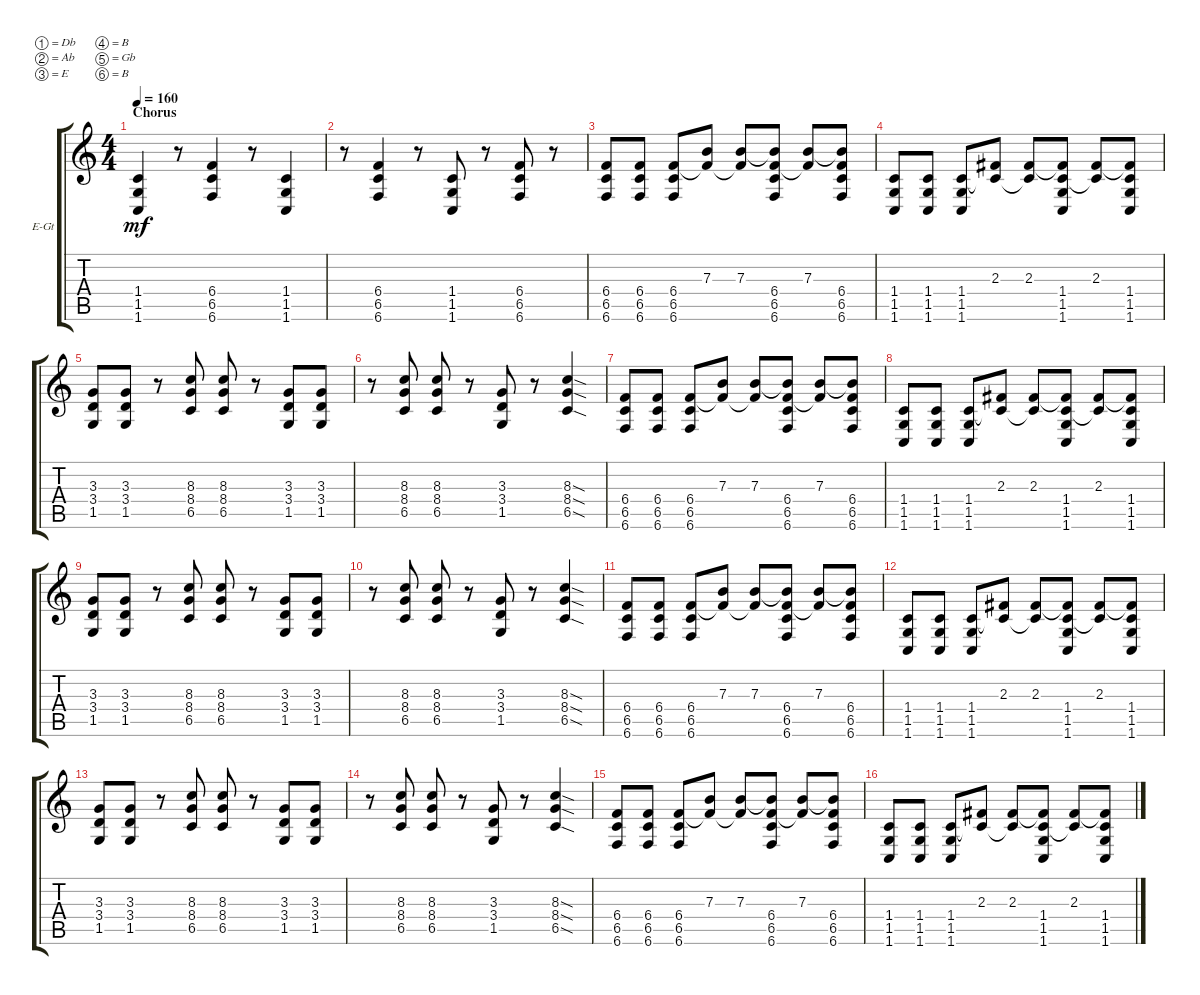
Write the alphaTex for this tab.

\defaultSystemsLayout 4
\bracketExtendMode groupsimilarinstruments
\firstSystemTrackNameOrientation horizontal
\otherSystemsTrackNameOrientation horizontal
\track ("Electric Guitar 1" "E-Gt") {instrument distortionguitar}
\staff {score tabs}
\tuning (Db4 Ab3 E3 B2 Gb2 B1)
\ts (4 4)
\section ("" "Chorus")
\tempo 160
\clef g2
\ks c
(1.5 1.4 1.6).4{dy mf} r.8 (6.4 6.5 6.6).4 r.8 (1.5 1.4 1.6).4 |
r.8 (6.4 6.5 6.6).4 r.8 (1.5 1.4 1.6).8 r.8 (6.4 6.5 6.6).8 r.8 |
(6.5 6.4 6.6).8 (6.5 6.4 6.6).8 (6.5 6.4 6.6).8 (7.3 6.4{t}).8 (7.3 6.4{t}).8 (6.4 6.6 6.5 7.3{t}).8 (7.3 6.4{t}).8 (6.4 6.6 6.5 7.3{t}).8 |
(1.5 1.6 1.4).8 (1.5 1.4 1.6).8 (1.5 1.4 1.6).8 (2.3 1.4{t}).8 (2.3 1.4{t}).8 (2.3{t} 1.4 1.6 1.5).8 (1.4{t} 2.3).8 (2.3{t} 1.4 1.5 1.6).8 |
(1.5 3.4 3.3).8 (1.5 3.4 3.3).8 r.8 (8.3 8.4 6.5).8 (8.3 8.4 6.5).8 r.8 (1.5 3.4 3.3).8 (1.5 3.4 3.3).8 |
r.8 (8.3 8.4 6.5).8 (8.3 8.4 6.5).8 r.8 (1.5 3.4 3.3).8 r.8 (8.3{sod} 8.4{sod} 6.5{sod}).4 |
(6.5 6.4 6.6).8 (6.5 6.4 6.6).8 (6.5 6.4 6.6).8 (7.3 6.4{t}).8 (7.3 6.4{t}).8 (6.4 6.6 6.5 7.3{t}).8 (7.3 6.4{t}).8 (6.4 6.6 6.5 7.3{t}).8 |
(1.5 1.6 1.4).8 (1.5 1.4 1.6).8 (1.5 1.4 1.6).8 (2.3 1.4{t}).8 (2.3 1.4{t}).8 (2.3{t} 1.4 1.6 1.5).8 (1.4{t} 2.3).8 (2.3{t} 1.4 1.5 1.6).8 |
(1.5 3.4 3.3).8 (1.5 3.4 3.3).8 r.8 (8.3 8.4 6.5).8 (8.3 8.4 6.5).8 r.8 (1.5 3.4 3.3).8 (1.5 3.4 3.3).8 |
r.8 (8.3 8.4 6.5).8 (8.3 8.4 6.5).8 r.8 (1.5 3.4 3.3).8 r.8 (8.3{sod} 8.4{sod} 6.5{sod}).4 |
(6.5 6.4 6.6).8 (6.5 6.4 6.6).8 (6.5 6.4 6.6).8 (7.3 6.4{t}).8 (7.3 6.4{t}).8 (6.4 6.6 6.5 7.3{t}).8 (7.3 6.4{t}).8 (6.4 6.6 6.5 7.3{t}).8 |
(1.5 1.6 1.4).8 (1.5 1.4 1.6).8 (1.5 1.4 1.6).8 (2.3 1.4{t}).8 (2.3 1.4{t}).8 (2.3{t} 1.4 1.6 1.5).8 (1.4{t} 2.3).8 (2.3{t} 1.4 1.5 1.6).8 |
(1.5 3.4 3.3).8 (1.5 3.4 3.3).8 r.8 (8.3 8.4 6.5).8 (8.3 8.4 6.5).8 r.8 (1.5 3.4 3.3).8 (1.5 3.4 3.3).8 |
r.8 (8.3 8.4 6.5).8 (8.3 8.4 6.5).8 r.8 (1.5 3.4 3.3).8 r.8 (8.3{sod} 8.4{sod} 6.5{sod}).4 |
(6.5 6.4 6.6).8 (6.5 6.4 6.6).8 (6.5 6.4 6.6).8 (7.3 6.4{t}).8 (7.3 6.4{t}).8 (6.4 6.6 6.5 7.3{t}).8 (7.3 6.4{t}).8 (6.4 6.6 6.5 7.3{t}).8 |
(1.5 1.6 1.4).8 (1.5 1.4 1.6).8 (1.5 1.4 1.6).8 (2.3 1.4{t}).8 (2.3 1.4{t}).8 (2.3{t} 1.4 1.6 1.5).8 (1.4{t} 2.3).8 (2.3{t} 1.4 1.5 1.6).8
